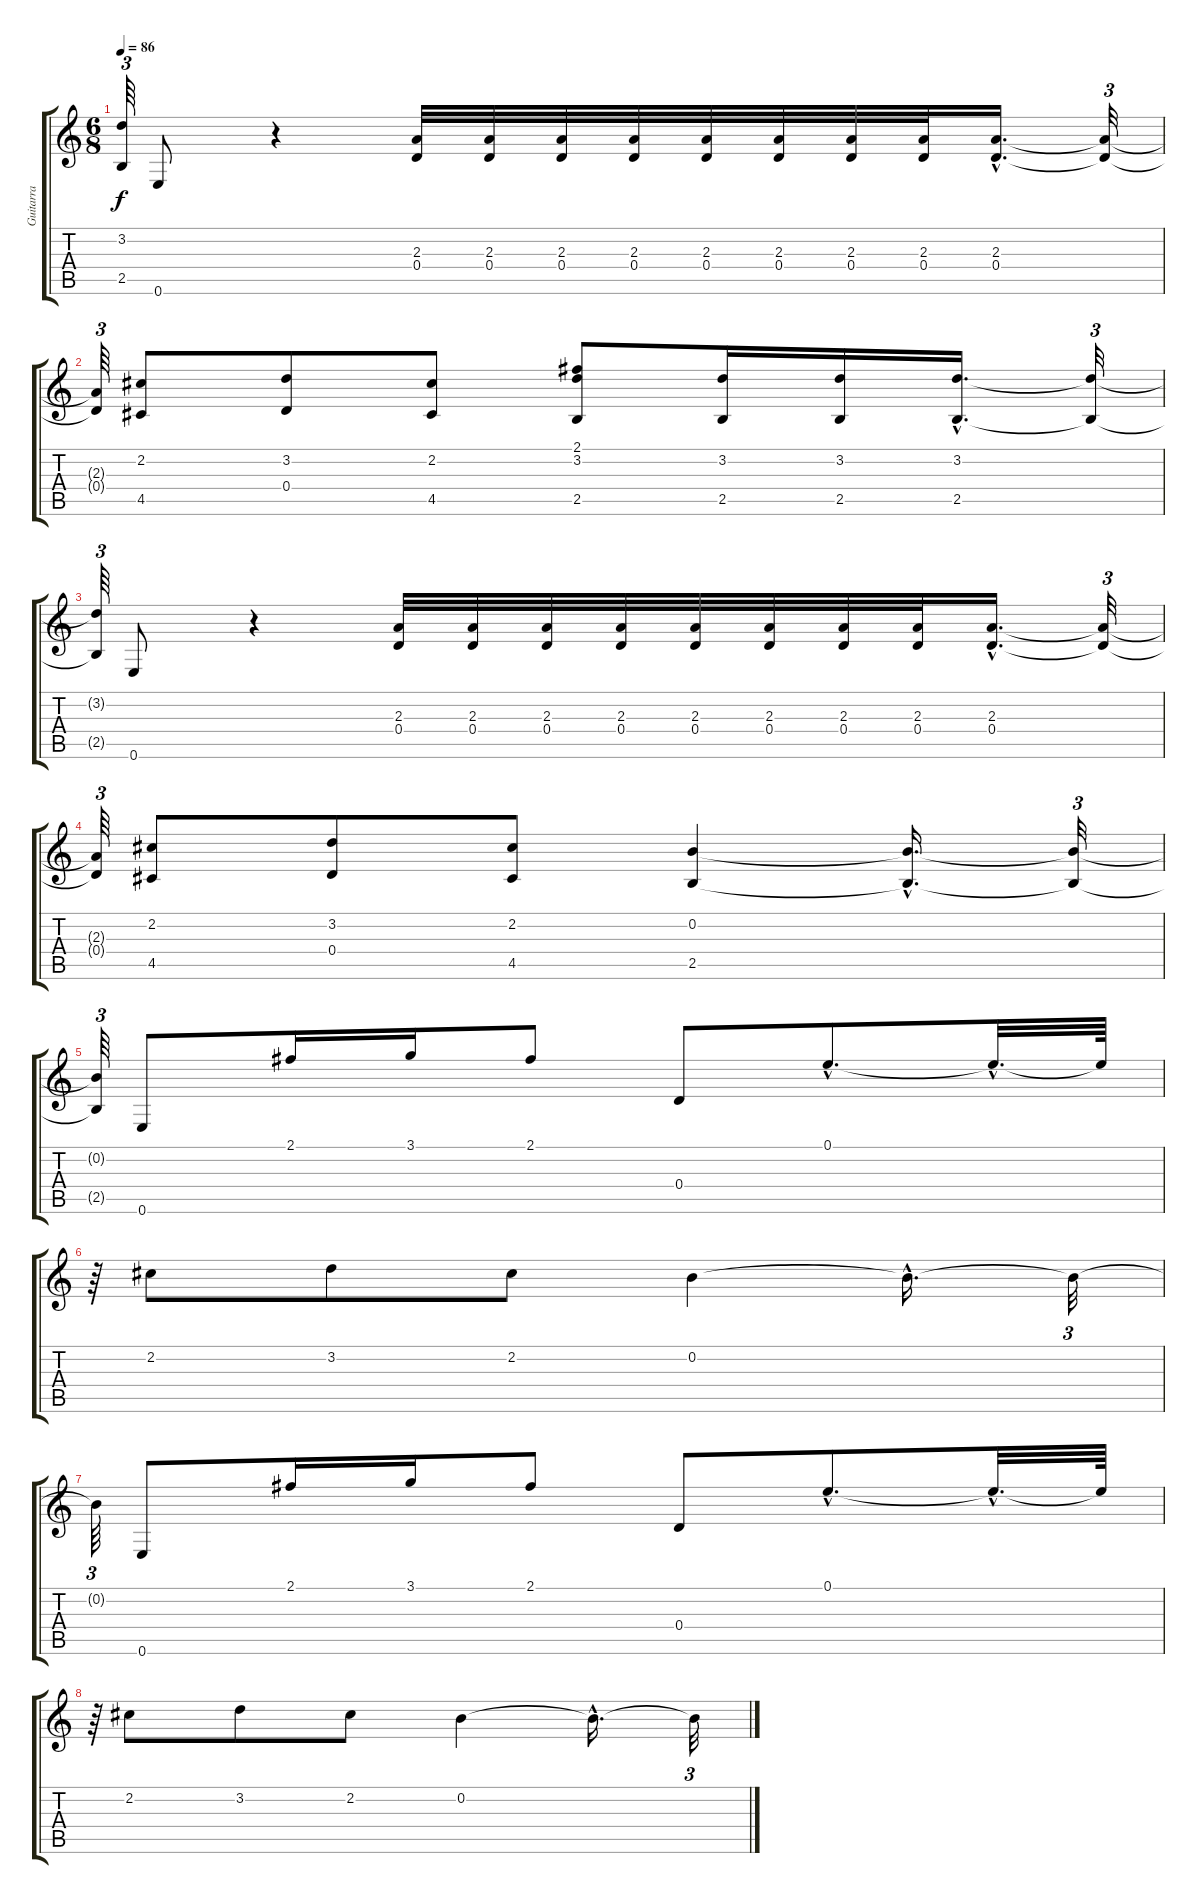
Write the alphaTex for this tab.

\track ("Guitarra" "Guitarra") {instrument distortionguitar}
\staff {score tabs}
\tuning (E4 B3 G3 D3 A2 E2) {hide}
\ts (6 8)
\tempo 86
\clef g2
\ks c
(3.2{t} 2.5{t}).64{tu (3 2) dy f} 0.6.8 r.4 (2.3 0.4).32 (2.3 0.4).32 (2.3 0.4).32 (2.3 0.4).32 (2.3 0.4).32 (2.3 0.4).32 (2.3 0.4).32 (2.3 0.4).32 (2.3{hac} 0.4{hac}).16{d} (2.3{t} 0.4{t}).32{tu (3 2)} |
(2.3{t} 0.4{t}).64{tu (3 2)} (2.2 4.5).8 (3.2 0.4).8 (2.2 4.5).8 (2.1 3.2 2.5).8 (3.2 2.5).16 (3.2 2.5).16 (3.2{hac} 2.5{hac}).16{d} (3.2{t} 2.5{t}).32{tu (3 2)} |
(3.2{t} 2.5{t}).64{tu (3 2)} 0.6.8 r.4 (2.3 0.4).32 (2.3 0.4).32 (2.3 0.4).32 (2.3 0.4).32 (2.3 0.4).32 (2.3 0.4).32 (2.3 0.4).32 (2.3 0.4).32 (2.3{hac} 0.4{hac}).16{d} (2.3{t} 0.4{t}).32{tu (3 2)} |
(2.3{t} 0.4{t}).64{tu (3 2)} (2.2 4.5).8 (3.2 0.4).8 (2.2 4.5).8 (0.2 2.5).4 (0.2{hac t} 2.5{hac t}).16{d} (0.2{t} 2.5{t}).32{tu (3 2)} |
(0.2{t} 2.5{t}).64{tu (3 2)} 0.6.8 2.1.16 3.1.16 2.1.8 0.4.8 0.1{hac}.8{d} 0.1{hac t}.32{d} 0.1{t}.64 |
r.64{tu (3 2)} 2.2.8 3.2.8 2.2.8 0.2.4 0.2{hac t}.16{d} 0.2{t}.32{tu (3 2)} |
0.2{t}.64{tu (3 2)} 0.6.8 2.1.16 3.1.16 2.1.8 0.4.8 0.1{hac}.8{d} 0.1{hac t}.32{d} 0.1{t}.64 |
r.64{tu (3 2)} 2.2.8 3.2.8 2.2.8 0.2.4 0.2{hac t}.16{d} 0.2{t}.32{tu (3 2)}
